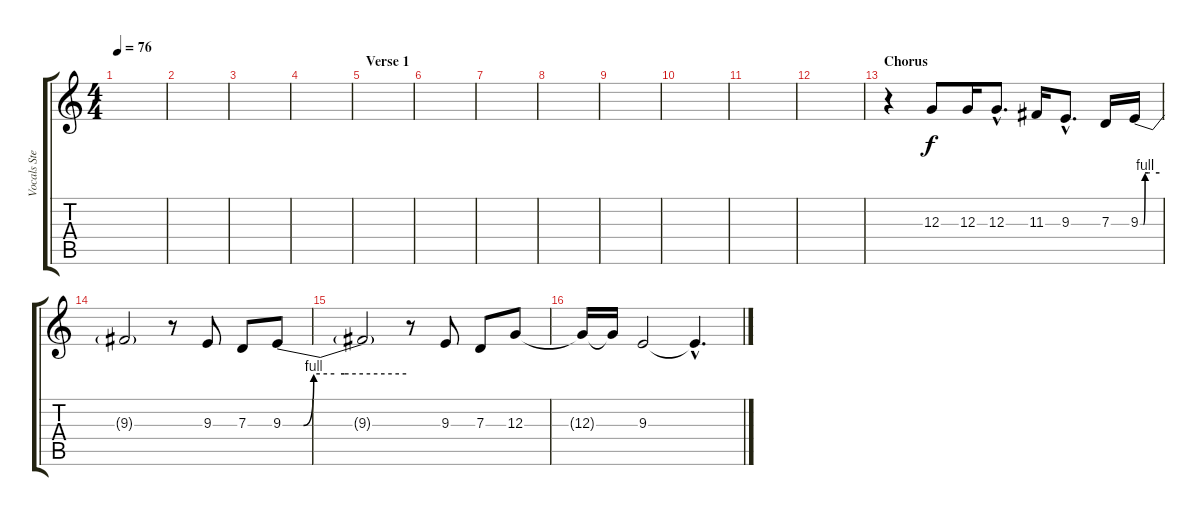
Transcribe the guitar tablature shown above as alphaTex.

\track ("Vocals Steven Wilson" "Vocals Ste") {instrument stringensemble1}
\staff {score tabs}
\tuning (E4 B3 G3 D3 A2 E2) {hide}
\ts (4 4)
\tempo 76
\clef g2
\ks c
|
|
|
|
\section ("" "Verse 1")
|
|
|
|
|
|
|
|
\section ("" "Chorus")
r.4 12.3.8 12.3.16 12.3{hac}.8{d} 11.3.16 9.3{hac}.8{d} 7.3.16 9.3{be (custom 0 0 10 0 15 4 25 4 30 4 60 4)}.16 |
9.3{t}.2 r.8 9.3.8 7.3.8 9.3{be (custom 0 0 10 0 15 4 25 4 30 4 60 4)}.8 |
9.3{t}.2 r.8 9.3.8 7.3.8 12.3.8 |
12.3{t}.16 12.3{t}.16 9.3.2 9.3{hac t}.4{d}
